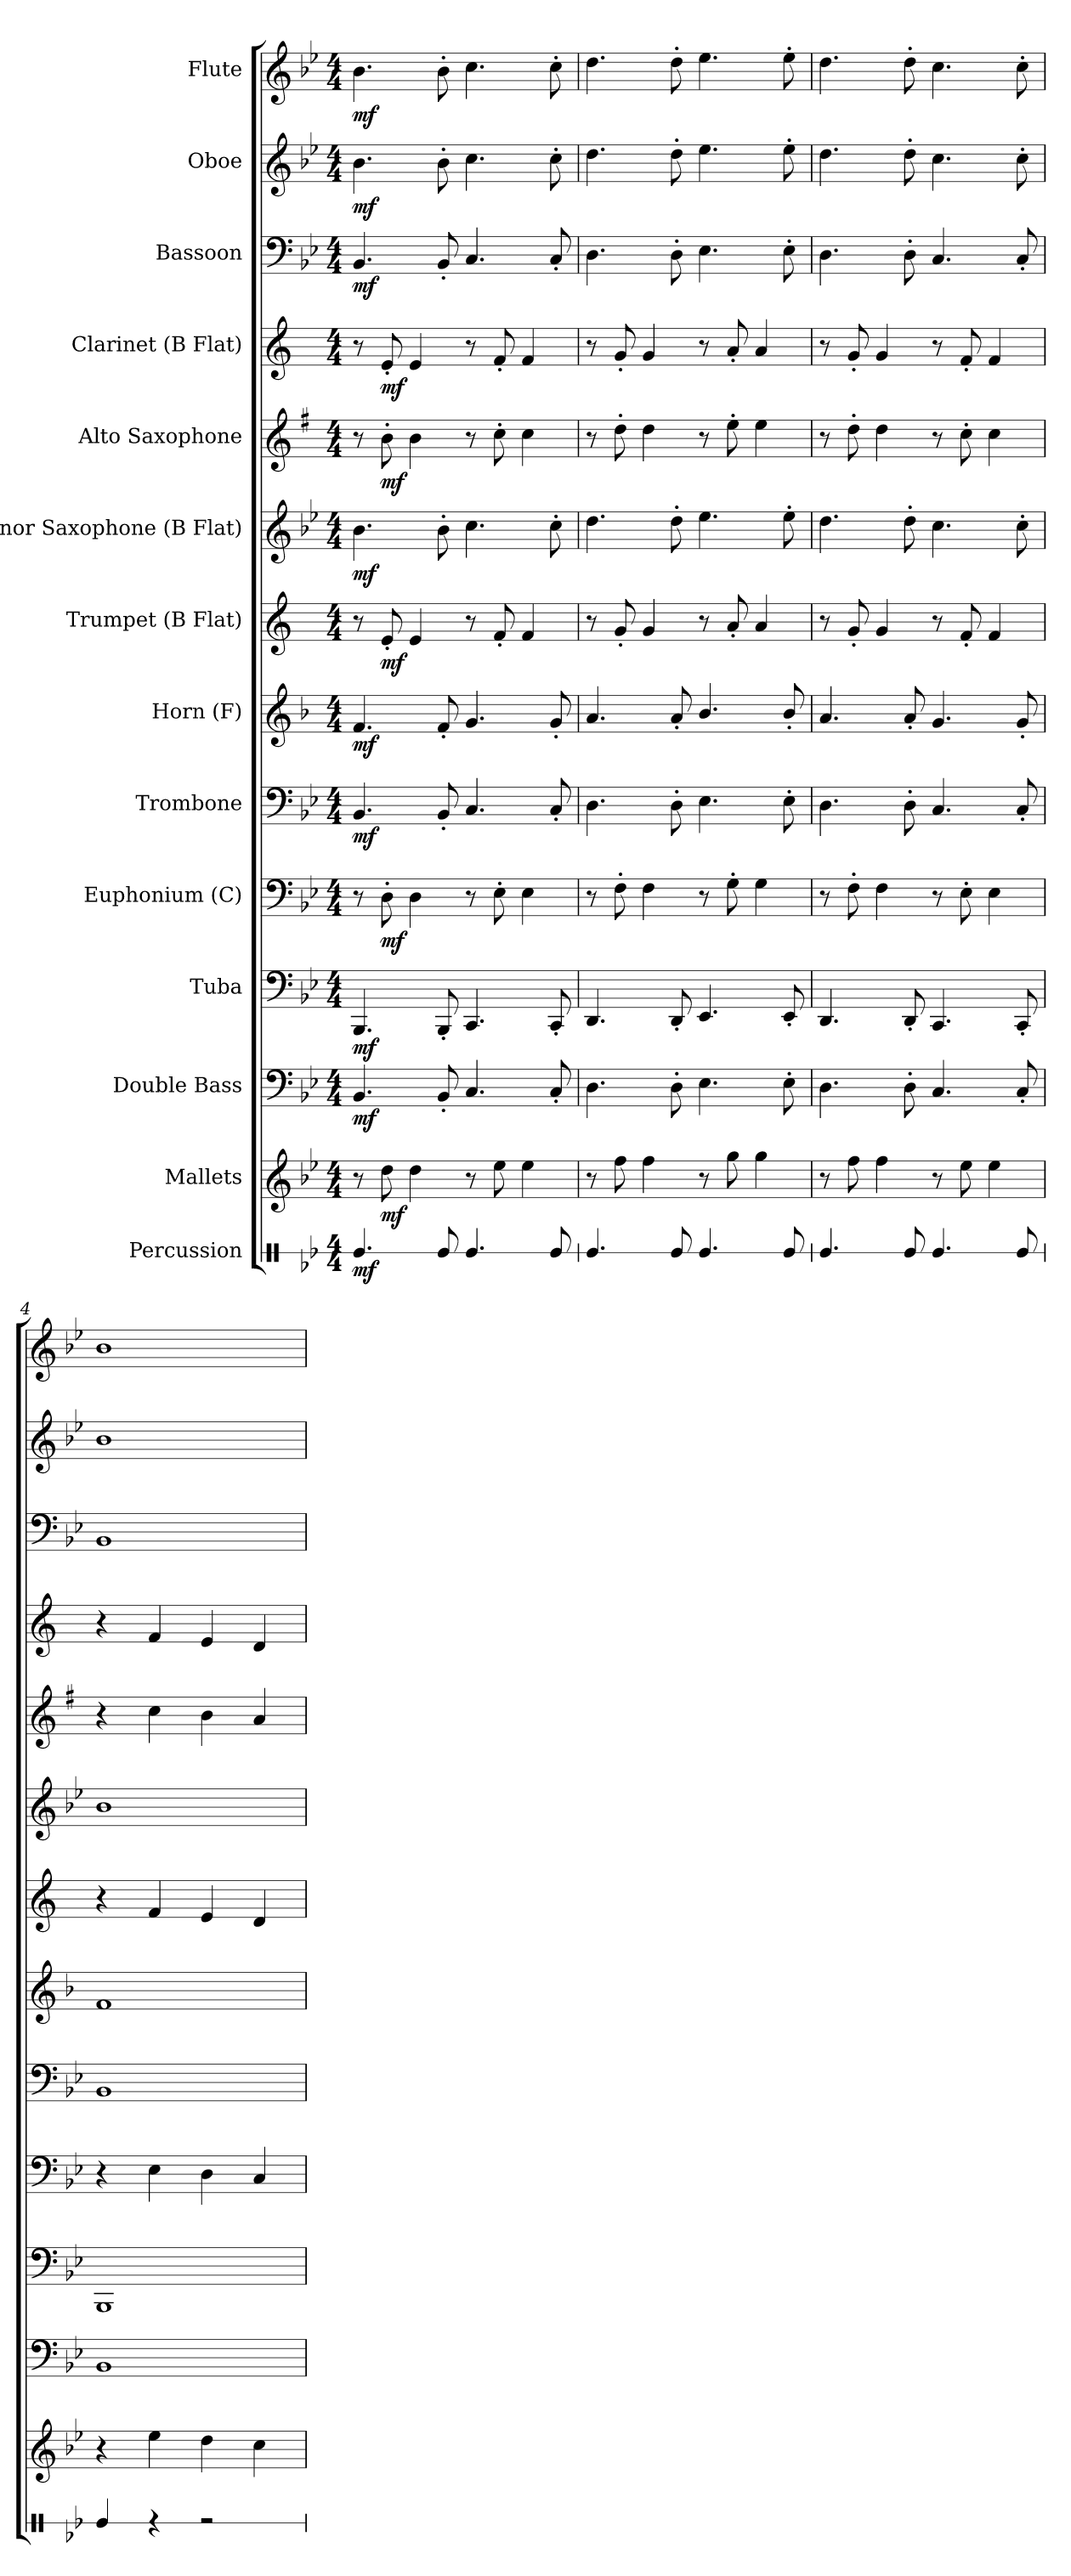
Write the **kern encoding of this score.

**kern	**dynam	**kern	**dynam	**kern	**dynam	**kern	**dynam	**kern	**dynam	**kern	**dynam	**kern	**dynam	**kern	**dynam	**kern	**dynam	**kern	**dynam	**kern	**dynam	**kern	**dynam	**kern	**dynam	**kern	**dynam
*part14	*part14	*part13	*part13	*part12	*part12	*part11	*part11	*part10	*part10	*part9	*part9	*part8	*part8	*part7	*part7	*part6	*part6	*part5	*part5	*part4	*part4	*part3	*part3	*part2	*part2	*part1	*part1
*staff14	*staff14	*staff13	*staff13	*staff12	*staff12	*staff11	*staff11	*staff10	*staff10	*staff9	*staff9	*staff8	*staff8	*staff7	*staff7	*staff6	*staff6	*staff5	*staff5	*staff4	*staff4	*staff3	*staff3	*staff2	*staff2	*staff1	*staff1
*I"Percussion	*	*I"Mallets	*	*I"Double Bass	*	*I"Tuba	*	*I"Euphonium (C)	*	*I"Trombone	*	*I"Horn (F)	*	*I"Trumpet (B Flat)	*	*I"Tenor Saxophone (B Flat)	*	*I"Alto Saxophone	*	*I"Clarinet (B Flat)	*	*I"Bassoon	*	*I"Oboe	*	*I"Flute	*
*stria1	*	*	*	*	*	*	*	*	*	*	*	*	*	*	*	*	*	*	*	*	*	*	*	*	*	*	*
*clefX	*	*clefG2	*	*clefF4	*	*clefF4	*	*clefF4	*	*clefF4	*	*clefG2	*	*clefG2	*	*clefG2	*	*clefG2	*	*clefG2	*	*clefF4	*	*clefG2	*	*clefG2	*
*	*	*ITrd-14c-24	*	*ITrd7c12	*	*	*	*	*	*	*	*ITrd4c7	*	*ITrd1c2	*	*ITrd8c14	*	*ITrd5c9	*	*ITrd1c2	*	*	*	*	*	*	*
*k[b-e-]	*	*k[b-e-]	*	*k[b-e-]	*	*k[b-e-]	*	*k[b-e-]	*	*k[b-e-]	*	*k[b-e-]	*	*k[b-e-]	*	*k[b-e-]	*	*k[b-e-]	*	*k[b-e-]	*	*k[b-e-]	*	*k[b-e-]	*	*k[b-e-]	*
*B-:	*	*B-:	*	*B-:	*	*B-:	*	*B-:	*	*B-:	*	*B-:	*	*B-:	*	*B-:	*	*B-:	*	*B-:	*	*B-:	*	*B-:	*	*B-:	*
*M4/4	*	*M4/4	*	*M4/4	*	*M4/4	*	*M4/4	*	*M4/4	*	*M4/4	*	*M4/4	*	*M4/4	*	*M4/4	*	*M4/4	*	*M4/4	*	*M4/4	*	*M4/4	*
*MM80	*	*MM80	*	*MM80	*	*MM80	*	*MM80	*	*MM80	*	*MM80	*	*MM80	*	*MM80	*	*MM80	*	*MM80	*	*MM80	*	*MM80	*	*MM80	*
=1	=1	=1	=1	=1	=1	=1	=1	=1	=1	=1	=1	=1	=1	=1	=1	=1	=1	=1	=1	=1	=1	=1	=1	=1	=1	=1	=1
!	!LO:DY:b	!	!	!	!LO:DY:b	!	!LO:DY:b	!	!	!	!LO:DY:b	!	!LO:DY:b	!	!	!	!LO:DY:b	!	!	!	!	!	!LO:DY:b	!	!LO:DY:b	!	!LO:DY:b
4.Re/	mf	8r	.	4.BBB-/	mf	4.BBB-/	mf	8r	.	4.BB-/	mf	4.B-/	mf	8r	.	4.B-\	mf	8r	.	8r	.	4.BB-/	mf	4.b-\	mf	4.b-\	mf
!	!	!	!LO:DY:b	!	!	!	!	!	!LO:DY:b	!	!	!	!	!	!LO:DY:b	!	!	!	!LO:DY:b	!	!LO:DY:b	!	!	!	!	!	!
.	.	8dddd\	mf	.	.	.	.	8D'>\	mf	.	.	.	.	8d'</	mf	.	.	8d'>\	mf	8d'</	mf	.	.	.	.	.	.
.	.	4dddd\	.	.	.	.	.	4D\	.	.	.	.	.	4d/	.	.	.	4d\	.	4d/	.	.	.	.	.	.	.
8Re/	.	.	.	8BBB-'</	.	8BBB-'</	.	.	.	8BB-'</	.	8B-'</	.	.	.	8B-'>\	.	.	.	.	.	8BB-'</	.	8b-'>\	.	8b-'>\	.
4.Re/	.	8r	.	4.CC/	.	4.CC/	.	8r	.	4.C/	.	4.c/	.	8r	.	4.c\	.	8r	.	8r	.	4.C/	.	4.cc\	.	4.cc\	.
.	.	8eeee-\	.	.	.	.	.	8E-'>\	.	.	.	.	.	8e-'</	.	.	.	8e-'>\	.	8e-'</	.	.	.	.	.	.	.
.	.	4eeee-\	.	.	.	.	.	4E-\	.	.	.	.	.	4e-/	.	.	.	4e-\	.	4e-/	.	.	.	.	.	.	.
8Re/	.	.	.	8CC'</	.	8CC'</	.	.	.	8C'</	.	8c'</	.	.	.	8c'>\	.	.	.	.	.	8C'</	.	8cc'>\	.	8cc'>\	.
=2	=2	=2	=2	=2	=2	=2	=2	=2	=2	=2	=2	=2	=2	=2	=2	=2	=2	=2	=2	=2	=2	=2	=2	=2	=2	=2	=2
4.Re/	.	8r	.	4.DD\	.	4.DD/	.	8r	.	4.D\	.	4.d/	.	8r	.	4.d\	.	8r	.	8r	.	4.D\	.	4.dd\	.	4.dd\	.
.	.	8ffff\	.	.	.	.	.	8F'>\	.	.	.	.	.	8f'</	.	.	.	8f'>\	.	8f'</	.	.	.	.	.	.	.
.	.	4ffff\	.	.	.	.	.	4F\	.	.	.	.	.	4f/	.	.	.	4f\	.	4f/	.	.	.	.	.	.	.
8Re/	.	.	.	8DD'>\	.	8DD'</	.	.	.	8D'>\	.	8d'</	.	.	.	8d'>\	.	.	.	.	.	8D'>\	.	8dd'>\	.	8dd'>\	.
4.Re/	.	8r	.	4.EE-\	.	4.EE-/	.	8r	.	4.E-\	.	4.e-/	.	8r	.	4.e-\	.	8r	.	8r	.	4.E-\	.	4.ee-\	.	4.ee-\	.
.	.	8gggg\	.	.	.	.	.	8G'>\	.	.	.	.	.	8g'</	.	.	.	8g'>\	.	8g'</	.	.	.	.	.	.	.
.	.	4gggg\	.	.	.	.	.	4G\	.	.	.	.	.	4g/	.	.	.	4g\	.	4g/	.	.	.	.	.	.	.
8Re/	.	.	.	8EE-'>\	.	8EE-'</	.	.	.	8E-'>\	.	8e-'</	.	.	.	8e-'>\	.	.	.	.	.	8E-'>\	.	8ee-'>\	.	8ee-'>\	.
=3	=3	=3	=3	=3	=3	=3	=3	=3	=3	=3	=3	=3	=3	=3	=3	=3	=3	=3	=3	=3	=3	=3	=3	=3	=3	=3	=3
4.Re/	.	8r	.	4.DD\	.	4.DD/	.	8r	.	4.D\	.	4.d/	.	8r	.	4.d\	.	8r	.	8r	.	4.D\	.	4.dd\	.	4.dd\	.
.	.	8ffff\	.	.	.	.	.	8F'>\	.	.	.	.	.	8f'</	.	.	.	8f'>\	.	8f'</	.	.	.	.	.	.	.
.	.	4ffff\	.	.	.	.	.	4F\	.	.	.	.	.	4f/	.	.	.	4f\	.	4f/	.	.	.	.	.	.	.
8Re/	.	.	.	8DD'>\	.	8DD'</	.	.	.	8D'>\	.	8d'</	.	.	.	8d'>\	.	.	.	.	.	8D'>\	.	8dd'>\	.	8dd'>\	.
4.Re/	.	8r	.	4.CC/	.	4.CC/	.	8r	.	4.C/	.	4.c/	.	8r	.	4.c\	.	8r	.	8r	.	4.C/	.	4.cc\	.	4.cc\	.
.	.	8eeee-\	.	.	.	.	.	8E-'>\	.	.	.	.	.	8e-'</	.	.	.	8e-'>\	.	8e-'</	.	.	.	.	.	.	.
.	.	4eeee-\	.	.	.	.	.	4E-\	.	.	.	.	.	4e-/	.	.	.	4e-\	.	4e-/	.	.	.	.	.	.	.
8Re/	.	.	.	8CC'</	.	8CC'</	.	.	.	8C'</	.	8c'</	.	.	.	8c'>\	.	.	.	.	.	8C'</	.	8cc'>\	.	8cc'>\	.
=4	=4	=4	=4	=4	=4	=4	=4	=4	=4	=4	=4	=4	=4	=4	=4	=4	=4	=4	=4	=4	=4	=4	=4	=4	=4	=4	=4
4Re/	.	4r	.	1BBB-/	.	1BBB-/	.	4r	.	1BB-/	.	1B-/	.	4r	.	1B-\	.	4r	.	4r	.	1BB-/	.	1b-\	.	1b-\	.
4r	.	4eeee-\	.	.	.	.	.	4E-\	.	.	.	.	.	4e-/	.	.	.	4e-\	.	4e-/	.	.	.	.	.	.	.
2r	.	4dddd\	.	.	.	.	.	4D\	.	.	.	.	.	4d/	.	.	.	4d\	.	4d/	.	.	.	.	.	.	.
.	.	4cccc\	.	.	.	.	.	4C/	.	.	.	.	.	4c/	.	.	.	4c/	.	4c/	.	.	.	.	.	.	.
=	=	=	=	=	=	=	=	=	=	=	=	=	=	=	=	=	=	=	=	=	=	=	=	=	=	=	=
*-	*-	*-	*-	*-	*-	*-	*-	*-	*-	*-	*-	*-	*-	*-	*-	*-	*-	*-	*-	*-	*-	*-	*-	*-	*-	*-	*-
